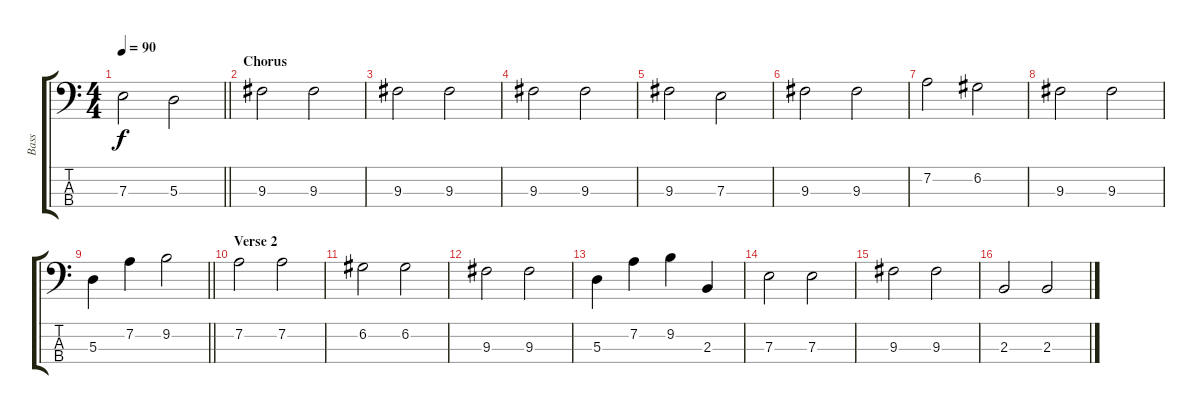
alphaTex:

\track ("Bass" "Bass") {instrument electricbassfinger}
\staff {score tabs}
\tuning (G2 D2 A1 E1) {hide}
\ts (4 4)
\tempo 90
\clef f4
\barLineRight lightlight
\ks c
7.3.2{dy f} 5.3.2 |
\section ("" "Chorus")
9.3.2 9.3.2 |
9.3.2 9.3.2 |
9.3.2 9.3.2 |
9.3.2 7.3.2 |
9.3.2 9.3.2 |
7.2.2 6.2.2 |
9.3.2 9.3.2 |
\barLineRight lightlight
5.3.4 7.2.4 9.2.2 |
\section ("" "Verse 2")
7.2.2 7.2.2 |
6.2.2 6.2.2 |
9.3.2 9.3.2 |
5.3.4 7.2.4 9.2.4 2.3.4 |
7.3.2 7.3.2 |
9.3.2 9.3.2 |
2.3.2 2.3.2
